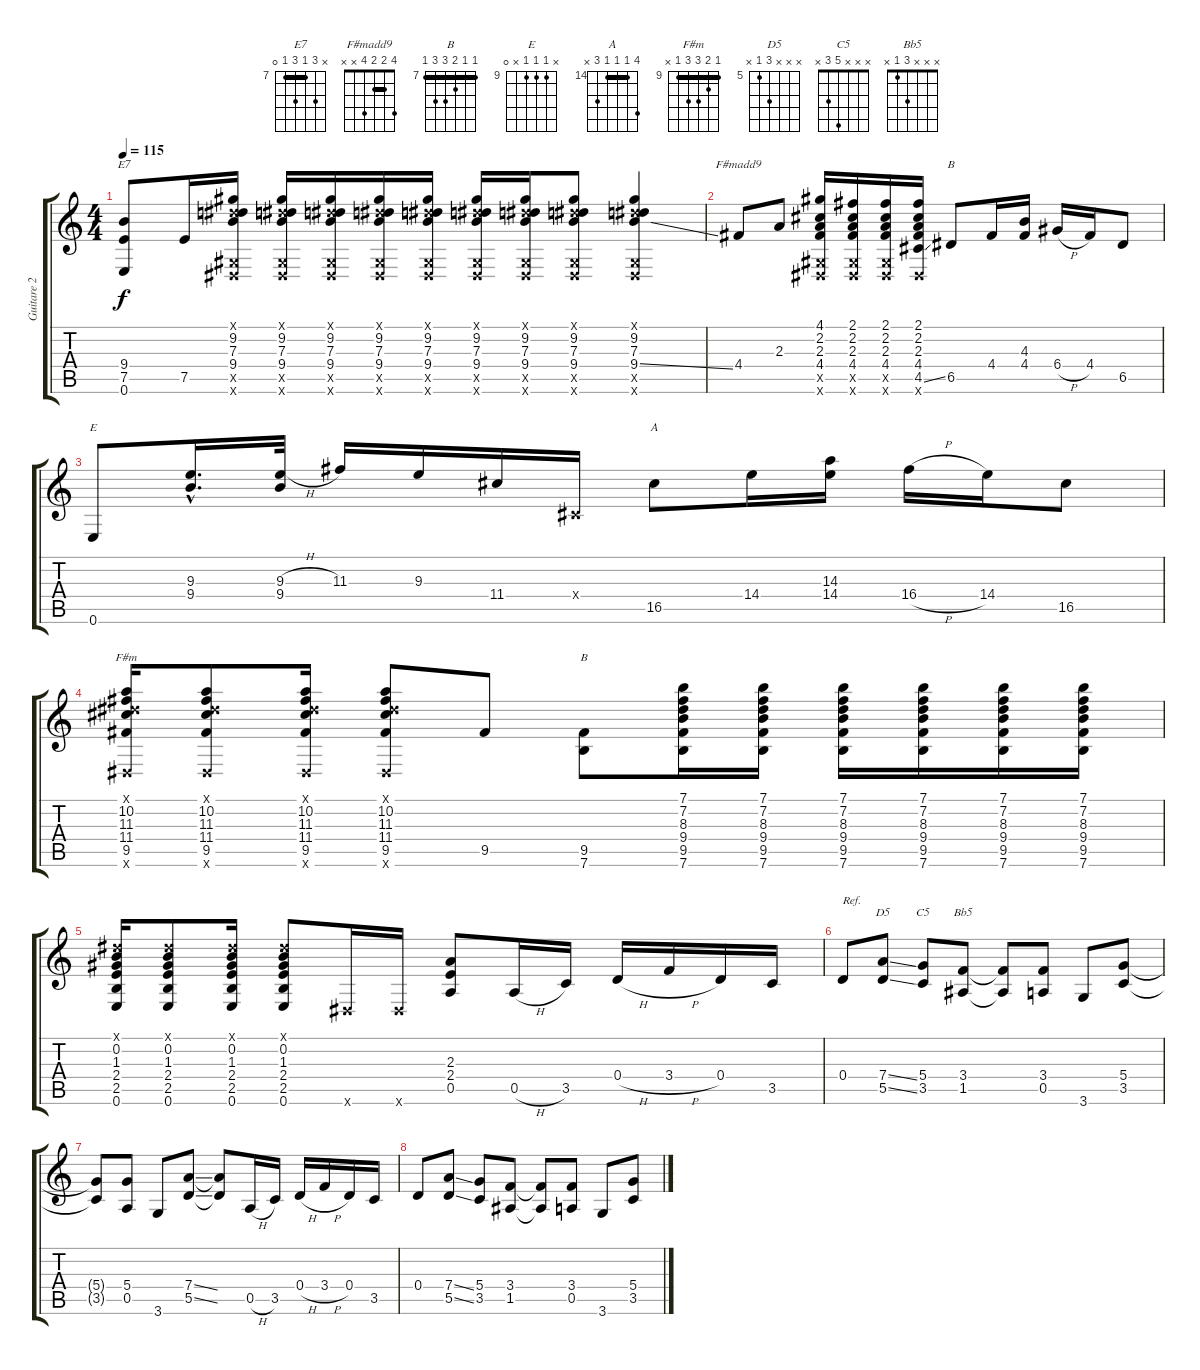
\track ("Guitare 2" "Guitare 2") {instrument overdrivenguitar}
\staff {score tabs}
\tuning (E4 B3 G3 D3 A2 E2) {hide}
\chord ("E7" x 9 7 9 7 0) {firstfret 7 barre 7}
\chord ("F#madd9" 4 2 2 4 x x) {barre 2}
\chord ("B" 7 4 4 4 6 x) {firstfret 4 barre 4}
\chord ("E" x 9 9 9 x 0) {firstfret 9}
\chord ("A" 17 14 14 14 16 x) {firstfret 14 barre 14}
\chord ("F#m" 9 10 11 11 9 x) {firstfret 9 barre 9}
\chord ("B" 7 7 8 9 9 7) {firstfret 7 barre 7}
\chord ("D5" x x x 7 5 x) {firstfret 5}
\chord ("C5" x x x 5 3 x)
\chord ("Bb5" x x x 3 1 x)
\ts (4 4)
\tempo 115
\clef g2
\ks c
(9.4 7.5 0.6).8{ch "E7" dy f} 7.5.16 (-1.1{x} 9.2 7.3 9.4 -1.5{x} -1.6{x}).16 (-1.1{x} 9.2 7.3 9.4 -1.5{x} -1.6{x}).16 (-1.1{x} 9.2 7.3 9.4 -1.5{x} -1.6{x}).16 (-1.1{x} 9.2 7.3 9.4 -1.5{x} -1.6{x}).16 (-1.1{x} 9.2 7.3 9.4 -1.5{x} -1.6{x}).16 (-1.1{x} 9.2 7.3 9.4 -1.5{x} -1.6{x}).16 (-1.1{x} 9.2 7.3 9.4 -1.5{x} -1.6{x}).16 (-1.1{x} 9.2 7.3 9.4 -1.5{x} -1.6{x}).8 (-1.1{x} 9.2 7.3 9.4{ss} -1.5{x} -1.6{x}).4 |
4.4.8{ch "F#madd9"} 2.3.8 (4.1 2.2 2.3 4.4 -1.5{x} -1.6{x}).16 (2.1 2.2 2.3 4.4 -1.5{x} -1.6{x}).16 (2.1 2.2 2.3 4.4 -1.5{x} -1.6{x}).16 (2.1 2.2 2.3 4.4 4.5{ss} -1.6{x}).16 6.5.8{ch "B"} 4.4.16 (4.3 4.4).16 6.4{h}.16 4.4.16 6.5.8 |
0.6.8{ch "E"} (9.3{hac} 9.4{hac}).16{d} (9.3{h} 9.4).32 11.3.16 9.3.16 11.4.16 -1.4{x}.16 16.5.8{ch "A"} 14.4.16 (14.3 14.4).16 16.4{h}.16 14.4.16 16.5.8 |
(-1.1{x} 10.2 11.3 11.4 9.5 -1.6{x}).16{ch "F#m"} (-1.1{x} 10.2 11.3 11.4 9.5 -1.6{x}).8 (-1.1{x} 10.2 11.3 11.4 9.5 -1.6{x}).16 (-1.1{x} 10.2 11.3 11.4 9.5 -1.6{x}).8 9.5.8 (9.5 7.6).8{ch "B"} (7.1 7.2 8.3 9.4 9.5 7.6).16 (7.1 7.2 8.3 9.4 9.5 7.6).16 (7.1 7.2 8.3 9.4 9.5 7.6).16 (7.1 7.2 8.3 9.4 9.5 7.6).16 (7.1 7.2 8.3 9.4 9.5 7.6).16 (7.1 7.2 8.3 9.4 9.5 7.6).16 |
(-1.1{x} 0.2 1.3 2.4 2.5 0.6).16 (-1.1{x} 0.2 1.3 2.4 2.5 0.6).8 (-1.1{x} 0.2 1.3 2.4 2.5 0.6).16 (-1.1{x} 0.2 1.3 2.4 2.5 0.6).8 -1.6{x}.16 -1.6{x}.16 (2.3 2.4 0.5).8 0.5{h}.16 3.5.16 0.4{h}.16 3.4{h}.16 0.4.16 3.5.16 |
0.4.8{txt "Ref."} (7.4{ss} 5.5{ss}).8{ch "D5"} (5.4 3.5).8{ch "C5"} (3.4 1.5).8{ch "Bb5"} (3.4{t} 1.5{t}).8 (3.4 0.5).8 3.6.8 (5.4 3.5).8 |
(5.4{t} 3.5{t}).8 (5.4 0.5).8 3.6.8 (7.4{ss} 5.5{ss}).8 (7.4{t} 5.5{t}).8 0.5{h}.16 3.5.16 0.4{h}.16 3.4{h}.16 0.4.16 3.5.16 |
0.4.8 (7.4{ss} 5.5{ss}).8 (5.4 3.5).8 (3.4 1.5).8 (3.4{t} 1.5{t}).8 (3.4 0.5).8 3.6.8 (5.4 3.5).8
